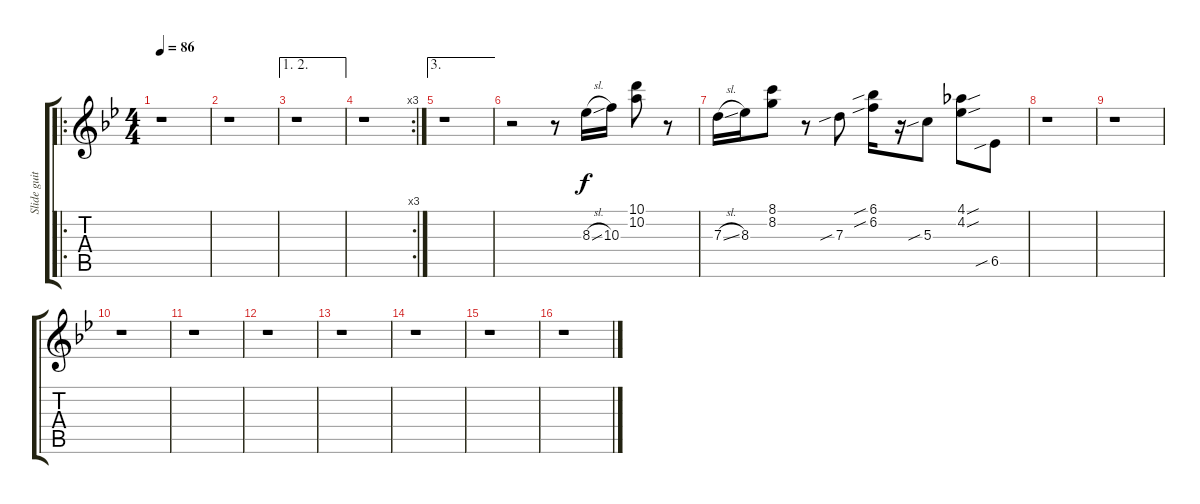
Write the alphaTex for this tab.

\track ("Slide guitar 2" "Slide guit") {instrument acousticguitarsteel}
\staff {score tabs}
\tuning (E4 B3 G3 D3 A2 E2) {hide}
\ro
\ts (4 4)
\tempo 86
\clef g2
\ks bb
r.1{dy f} |
r.1 |
\ae (1 2)
r.1 |
\rc 3
r.1 |
\ae 3
r.1 |
r.2 r.8 8.3{sl}.16 10.3.16 (10.1 10.2).8 r.8 |
7.3{sl}.16 8.3.16 (8.1 8.2).8 r.8 7.3{sib}.8 (6.1{sib} 6.2{sib}).16 r.16 5.3{sib}.8 (4.1{sou} 4.2{sou}).8 6.5{sib}.8 |
r.1 |
r.1 |
r.1 |
r.1 |
r.1 |
r.1 |
r.1 |
r.1 |
r.1
